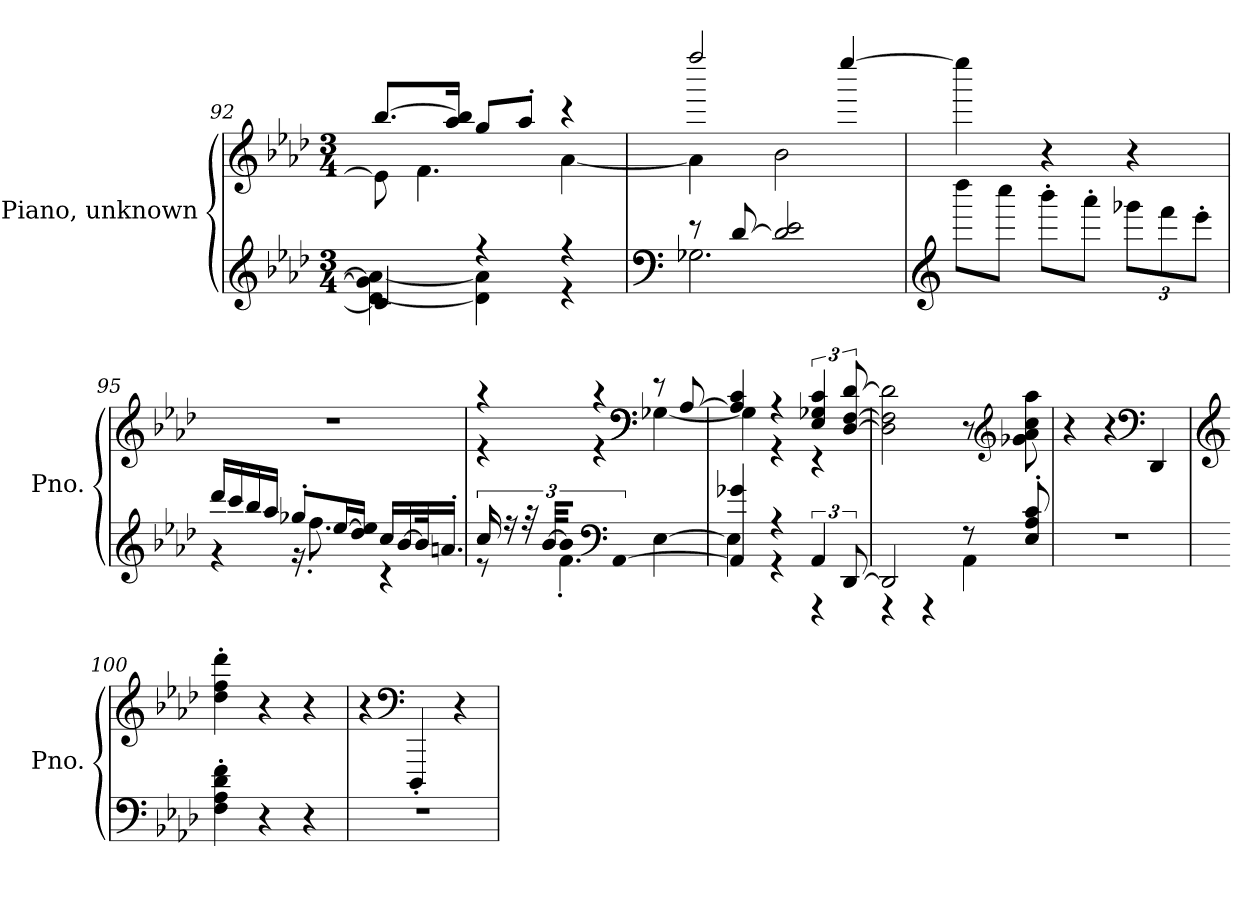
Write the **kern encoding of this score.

**kern	**kern
*part1	*part1
*staff2	*staff1
*I"Piano, unknown	*
*I'Pno.	*
*clefG2	*clefG2
*k[b-e-a-d-]	*k[b-e-a-d-]
*M3/4	*M3/4
=92	=92
*^	*^
4c/]	[4d-\ 4g-\] 4a-\_	[8.bb-/L	8e-\]
.	.	.	4.f\
.	.	16aa-/ 16bb-/]Jk	.
4r	4d-\] 4a-\]	8gg/L	.
.	.	8aa-'/J	.
4r	4r	4r	[4a-\
!!LO:LB:g=z	!!
=93	=93	=93	=93
*clefF4	*	*	*
8r	2.G-X\	2ffff/	4a-\]
[8d-/	.	.	.
2d-/] 2e-/	.	.	2b-\
.	.	[4eeee-/	.
*v	*v	*	*
*	*v	*v
=94	=94
*clefG2	*
8dddd-\L	4eeee-\]
8cccc\J	.
8bbb-'\L	4r
8aaa-'\J	.
*Xbrackettup	*
12ggg-X\L	4r
12fff\	.
12eee-'\J	.
=95	=95
*^	*
16ddd-/LL	4r	2.r
16ccc/	.	.
16bb-/	.	.
16aa-/JJ	.	.
8gg-X'/L	16r	.
.	8.ff'\	.
[16ee-/L	.	.
16dd-/ 16ee-/]JJ	.	.
16cc/LL	4r	.
[16b-/	.	.
32b-/K]	.	.
16.an'/JJ	.	.
!!LO:LB:g=z
=96	=96	=96
*brackettup	*	*
*	*	*^
24cc/	8r	4r	4r
24r	.	.	.
48r	.	.	.
[48b-/KKL	.	.	.
8b-/J]	4.f'\	.	.
*clefF4	*	*	*
[2AA-/	.	4r	4r
*	*	*clefF4	*
.	[4E-\	8r	[4G-X\
.	.	[8A-/	.
=97	=97	=97	=97
4AA-/] 4g-X/	4E-\]	4A-/] 4c/	4G-\]
4r	4r	4r	4r
6AA-/	4r	6E-/ 6G-X/ 6c/	4r
[12DD-/	.	[12D-/ [12F/ [12d-/	.
*	*	*v	*v
=98	=98	=98
2DD-/]	4r	2D-\] 2F\] 2d-\]
.	4r	.
8r	4AA-\	8r
*	*	*clefG2
8E-/' 8A-/' 8c/'	.	8g-X\ 8a-\ 8cc\ 8aa-\
*v	*v	*
=99	=99
2.r	4r
.	4r
*	*clefF4
.	4DD-/
=100	=100
*	*clefG2
4F\' 4A-\' 4d-\' 4f\'	4dd-\' 4ff\' 4ddd-\'
4r	4r
4r	4r
!!LO:LB:g=z
=101	=101
2.r	4r
*	*clefF4
.	4DDD-'/
.	4r
=	=
*-	*-
